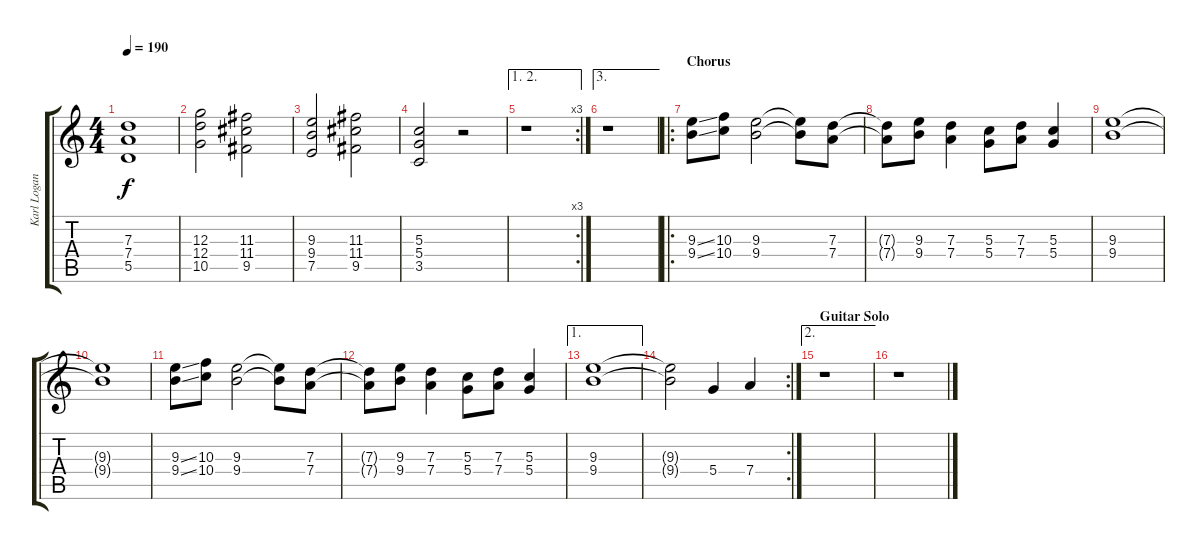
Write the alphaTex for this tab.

\track ("Karl Logan Rhytm and riffs" "Karl Logan") {instrument distortionguitar}
\staff {score tabs}
\tuning (E4 B3 G3 D3 A2 E2) {hide}
\ts (4 4)
\tempo 190
\clef g2
\ks c
(7.3{t} 7.4{t} 5.5{t}).1{dy f} |
(12.3 12.4 10.5).2 (11.3 11.4 9.5).2 |
(9.3 9.4 7.5).2 (11.3 11.4 9.5).2 |
(5.3 5.4 3.5).2 r.2 |
\ae (1 2)
\rc 3
r.1 |
\ae 3
r.1 |
\ro
\section ("" "Chorus")
(9.3{ss} 9.4{ss}).8 (10.3 10.4).8 (9.3 9.4).2 (9.3{t} 9.4{t}).8 (7.3 7.4).8 |
(7.3{t} 7.4{t}).8 (9.3 9.4).8 (7.3 7.4).4 (5.3 5.4).8 (7.3 7.4).8 (5.3 5.4).4 |
(9.3 9.4).1 |
(9.3{t} 9.4{t}).1 |
(9.3{ss} 9.4{ss}).8 (10.3 10.4).8 (9.3 9.4).2 (9.3{t} 9.4{t}).8 (7.3 7.4).8 |
(7.3{t} 7.4{t}).8 (9.3 9.4).8 (7.3 7.4).4 (5.3 5.4).8 (7.3 7.4).8 (5.3 5.4).4 |
\ae 1
(9.3 9.4).1 |
\rc 2
(9.3{t} 9.4{t}).2 5.4.4 7.4.4 |
\ae 2
\section ("" "Guitar Solo")
r.1 |
r.1
